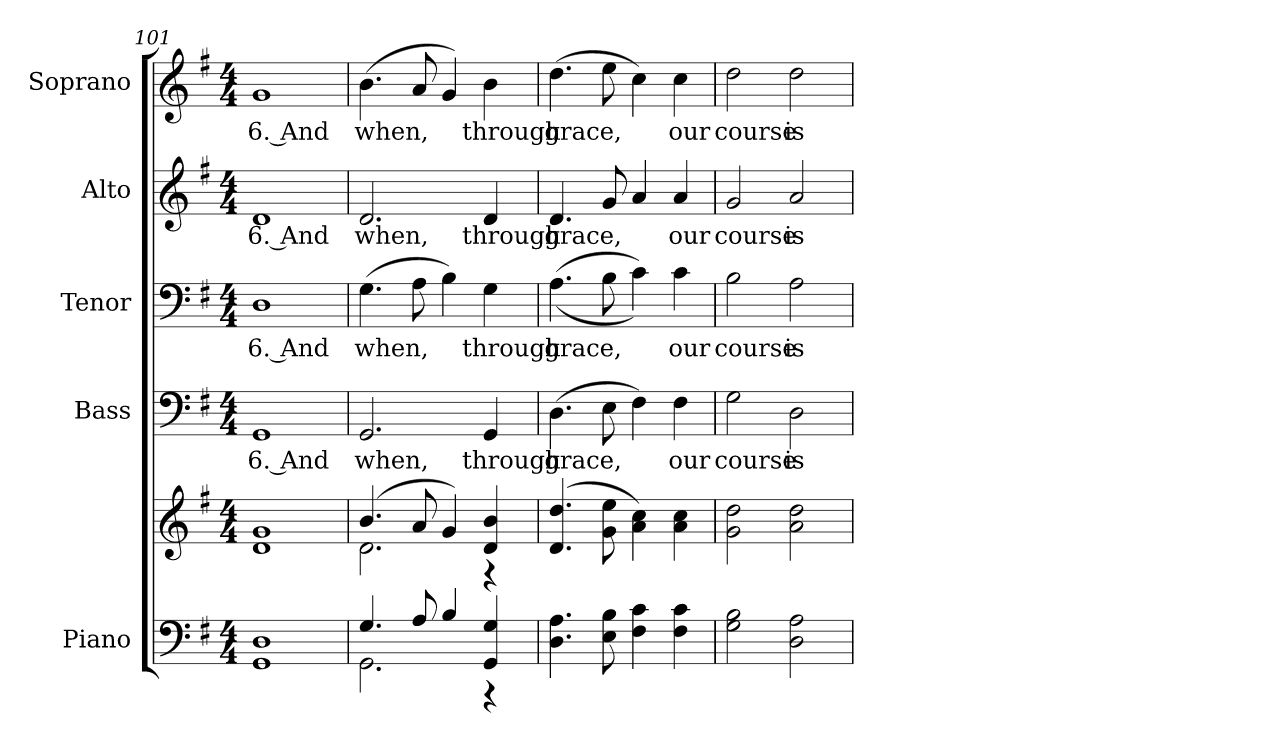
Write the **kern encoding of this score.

**kern	**kern	**kern	**text	**kern	**text	**kern	**text	**kern	**text
*part5	*part5	*part4	*part4	*part3	*part3	*part2	*part2	*part1	*part1
*staff6	*staff5	*staff4	*staff4	*staff3	*staff3	*staff2	*staff2	*staff1	*staff1
*I"Piano	*	*I"Bass	*	*I"Tenor	*	*I"Alto	*	*I"Soprano	*
*I'Pno.	*	*I'B.	*	*I'T.	*	*I'A.	*	*I'S.	*
!!LO:PB:g=z
*clefF4	*clefG2	*clefF4	*	*clefF4	*	*clefG2	*	*clefG2	*
*k[f#]	*k[f#]	*k[f#]	*	*k[f#]	*	*k[f#]	*	*k[f#]	*
*G:	*G:	*G:	*	*G:	*	*G:	*	*G:	*
*M4/4	*M4/4	*M4/4	*	*M4/4	*	*M4/4	*	*M4/4	*
=101	=101	=101	=101	=101	=101	=101	=101	=101	=101
!	!	!	!LO:LY:b:color=#000000	!	!	!	!	!	!
!	!	!	!	!	!LO:LY:b:color=#000000	!	!	!	!
!	!	!	!	!	!	!	!LO:LY:b:color=#000000	!	!
!	!	!	!	!	!	!	!	!	!LO:LY:b:color=#000000
1GGi 1Di	1di 1gi	1GGi	6. And	1Di	6. And	1di	6. And	1gi	6. And
=102	=102	=102	=102	=102	=102	=102	=102	=102	=102
*^	*^	*	*	*	*	*	*	*	*
!	!	!	!	!	!LO:LY:b:color=#000000	!	!	!	!	!	!
!	!	!	!	!	!	!	!LO:LY:b:color=#000000	!	!	!	!
!	!	!	!	!	!	!	!	!	!LO:LY:b:color=#000000	!	!
!	!	!	!	!	!	!	!	!	!	!	!LO:LY:b:color=#000000
4.Gi/	2.GGi\	(4.bi/	2.di\	2.GGi/	when,	(4.Gi\	when,	2.di/	when,	(4.bi\	when,
8Ai/	.	8ai/	.	.	.	8Ai\	.	.	.	8ai/	.
4Bi/	.	4gi/)	.	.	.	4Bi\)	.	.	.	4gi/)	.
!	!	!	!	!	!LO:LY:b:color=#000000	!	!	!	!	!	!
!	!	!	!	!	!	!	!LO:LY:b:color=#000000	!	!	!	!
!	!	!	!	!	!	!	!	!	!LO:LY:b:color=#000000	!	!
!	!	!	!	!	!	!	!	!	!	!	!LO:LY:b:color=#000000
4GGi/ 4Gi	4r	4di/ 4bi	4r	4GGi/	through	4Gi\	through	4di/	through	4bi\	through
*v	*v	*	*	*	*	*	*	*	*	*	*
*	*v	*v	*	*	*	*	*	*	*	*
!!LO:PB:g=z
=103	=103	=103	=103	=103	=103	=103	=103	=103	=103
*^	*^	*	*	*	*	*	*	*	*
!	!	!	!	!	!LO:LY:b:color=#000000	!	!	!	!	!	!
*v	*v	*	*	*	*	*	*	*	*	*	*
*	*v	*v	*	*	*	*	*	*	*	*
*^	*^	*	*	*	*	*	*	*	*
!	!	!	!	!	!	!	!LO:LY:b:color=#000000	!	!	!	!
*v	*v	*	*	*	*	*	*	*	*	*	*
*	*v	*v	*	*	*	*	*	*	*	*
*^	*^	*	*	*	*	*	*	*	*
!	!	!	!	!	!	!	!	!	!LO:LY:b:color=#000000	!	!
*v	*v	*	*	*	*	*	*	*	*	*	*
*	*v	*v	*	*	*	*	*	*	*	*
*^	*^	*	*	*	*	*	*	*	*
!	!	!	!	!	!	!	!	!	!	!	!LO:LY:b:color=#000000
*v	*v	*	*	*	*	*	*	*	*	*	*
*	*v	*v	*	*	*	*	*	*	*	*
4.Di\ 4.Ai	(4.di/ 4.ddi	(4.Di\	grace,	((4.Ai\	grace,	4.di/	grace,	(4.ddi\	grace,
8Ei\ 8Bi	8gi\ 8eei	8Ei\	.	8Bi\	.	8gi/	.	8eei\	.
4F#i\ 4ci	4ai\ 4cci)	4F#i\)	.	4ci\))	.	4ai/	.	4cci\)	.
!	!	!	!LO:LY:b:color=#000000	!	!	!	!	!	!
!	!	!	!	!	!LO:LY:b:color=#000000	!	!	!	!
!	!	!	!	!	!	!	!LO:LY:b:color=#000000	!	!
!	!	!	!	!	!	!	!	!	!LO:LY:b:color=#000000
4F#i\ 4ci	4ai\ 4cci	4F#i\	our	4ci\	our	4ai/	our	4cci\	our
=104	=104	=104	=104	=104	=104	=104	=104	=104	=104
!	!	!	!LO:LY:b:color=#000000	!	!	!	!	!	!
!	!	!	!	!	!LO:LY:b:color=#000000	!	!	!	!
!	!	!	!	!	!	!	!LO:LY:b:color=#000000	!	!
!	!	!	!	!	!	!	!	!	!LO:LY:b:color=#000000
2Gi\ 2Bi	2gi\ 2ddi	2Gi\	course	2Bi\	course	2gi/	course	2ddi\	course
!	!	!	!LO:LY:b:color=#000000	!	!	!	!	!	!
!	!	!	!	!	!LO:LY:b:color=#000000	!	!	!	!
!	!	!	!	!	!	!	!LO:LY:b:color=#000000	!	!
!	!	!	!	!	!	!	!	!	!LO:LY:b:color=#000000
2Di\ 2Ai	2ai\ 2ddi	2Di\	is	2Ai\	is	2ai/	is	2ddi\	is
=	=	=	=	=	=	=	=	=	=
*-	*-	*-	*-	*-	*-	*-	*-	*-	*-
